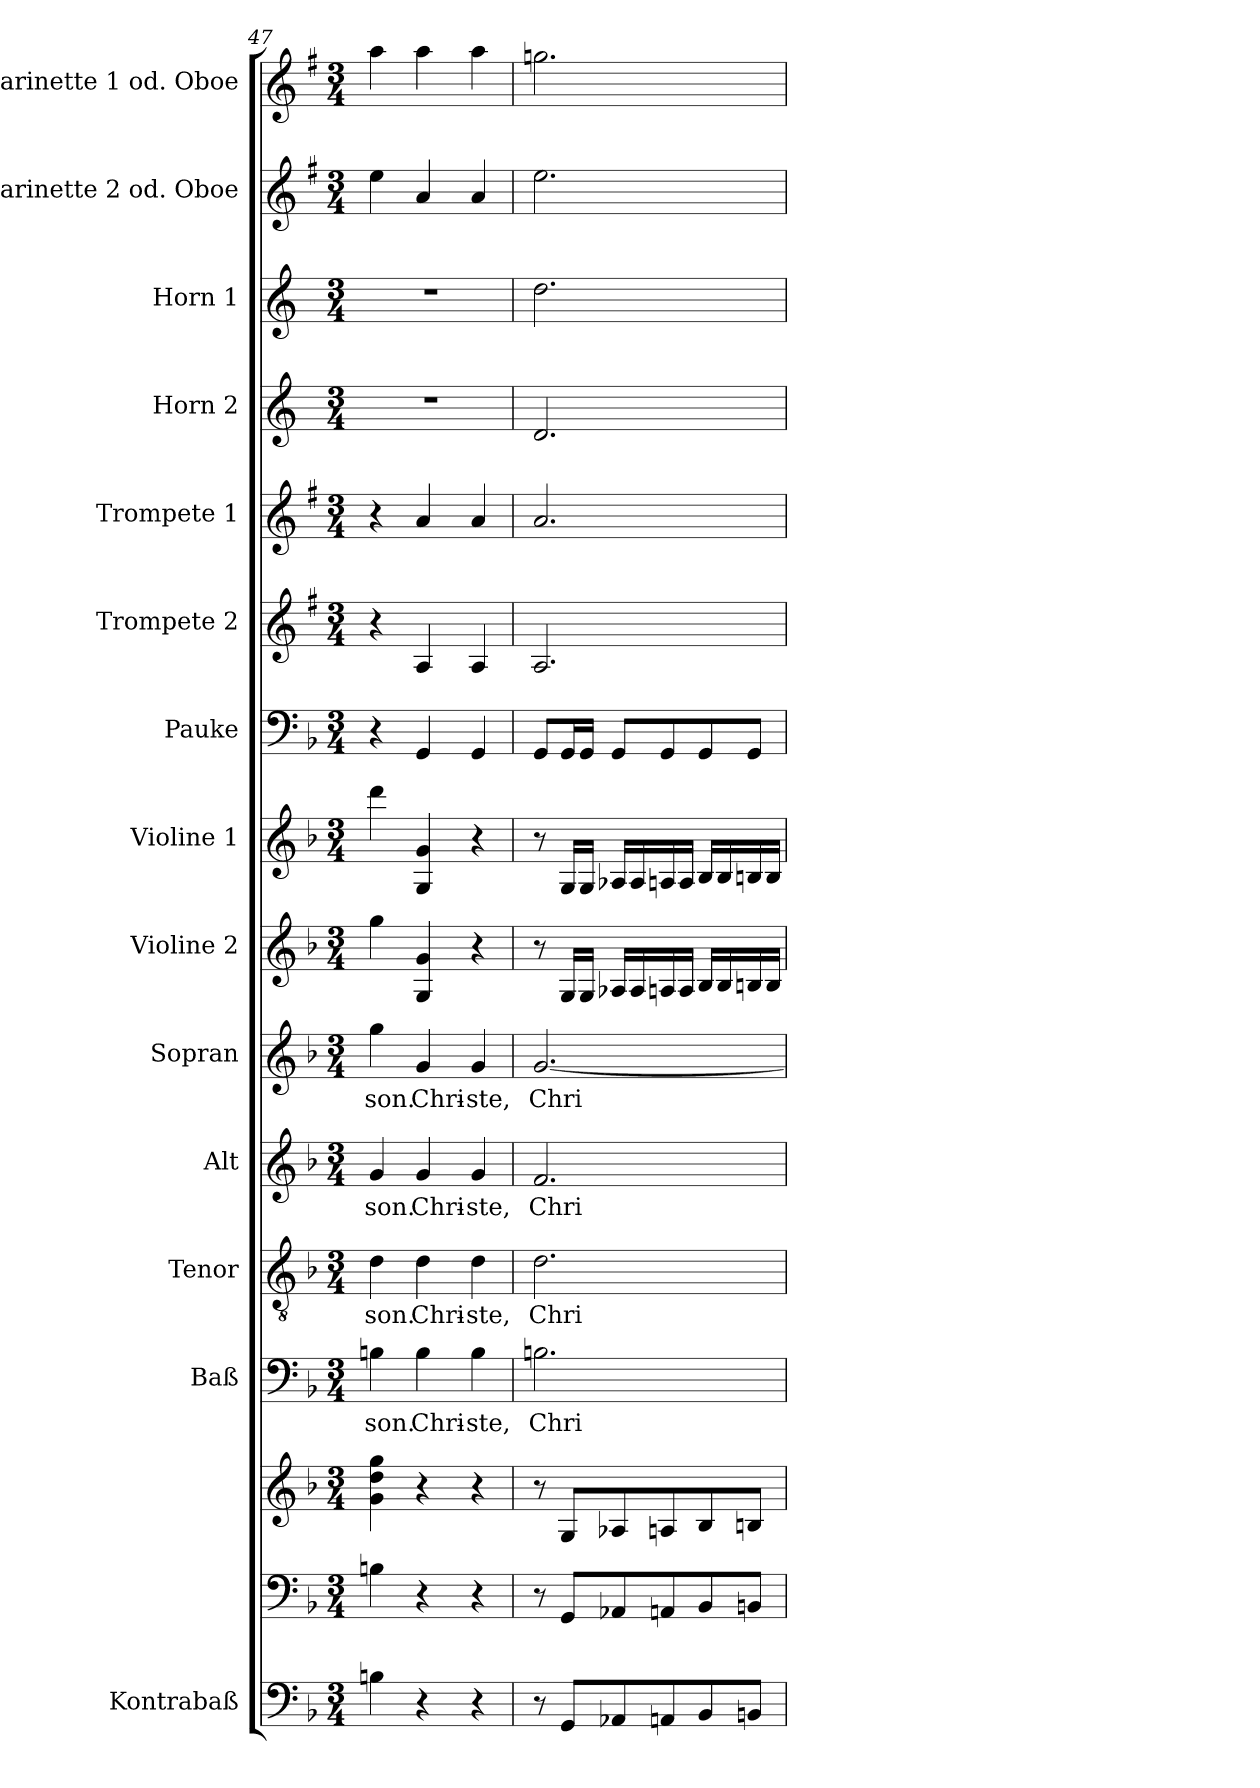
**kern	**kern	**kern	**kern	**text	**kern	**text	**kern	**text	**kern	**text	**kern	**kern	**kern	**kern	**kern	**kern	**kern	**kern	**kern
*part15	*part14	*part14	*part13	*part13	*part12	*part12	*part11	*part11	*part10	*part10	*part9	*part8	*part7	*part6	*part5	*part4	*part3	*part2	*part1
*staff16	*staff15	*staff14	*staff13	*staff13	*staff12	*staff12	*staff11	*staff11	*staff10	*staff10	*staff9	*staff8	*staff7	*staff6	*staff5	*staff4	*staff3	*staff2	*staff1
*I"Kontrabaß	*	*	*I"Baß	*	*I"Tenor	*	*I"Alt	*	*I"Sopran	*	*I"Violine 2	*I"Violine 1	*I"Pauke	*I"Trompete 2	*I"Trompete 1	*I"Horn 2	*I"Horn 1	*I"Klarinette 2 od. Oboe	*I"Klarinette 1 od. Oboe
*	*	*	*	*	*	*	*	*	*	*	*	*	*	*I'Tpt	*I'Tpt	*I'Hn	*I'Hn	*	*
*clefF4	*clefF4	*clefG2	*clefF4	*	*clefGv2	*	*clefG2	*	*clefG2	*	*clefG2	*clefG2	*clefF4	*clefG2	*clefG2	*clefG2	*clefG2	*clefG2	*clefG2
*ITrd7c12	*	*	*	*	*	*	*	*	*	*	*	*	*	*ITrd1c2	*ITrd1c2	*ITrd4c7	*ITrd4c7	*ITrd1c2	*ITrd1c2
*k[b-]	*k[b-]	*k[b-]	*k[b-]	*	*k[b-]	*	*k[b-]	*	*k[b-]	*	*k[b-]	*k[b-]	*k[b-]	*k[b-]	*k[b-]	*k[b-]	*k[b-]	*k[b-]	*k[b-]
*F:	*F:	*F:	*F:	*	*F:	*	*F:	*	*F:	*	*F:	*F:	*F:	*F:	*F:	*F:	*F:	*F:	*F:
*M3/4	*M3/4	*M3/4	*M3/4	*	*M3/4	*	*M3/4	*	*M3/4	*	*M3/4	*M3/4	*M3/4	*M3/4	*M3/4	*M3/4	*M3/4	*M3/4	*M3/4
=47	=47	=47	=47	=47	=47	=47	=47	=47	=47	=47	=47	=47	=47	=47	=47	=47	=47	=47	=47
!	!	!	!	!LO:LY:b	!	!LO:LY:b	!	!LO:LY:b	!	!LO:LY:b	!	!	!	!	!	!	!	!	!
4BBn\	4Bn\	4g\ 4dd\ 4gg\	4Bn\	-son.	4d\	-son.	4g/	-son.	4gg\	-son.	4gg\	4ddd\	4r	4r	4r	2.r	2.r	4dd\	4gg\
!	!	!	!	!LO:LY:b	!	!LO:LY:b	!	!LO:LY:b	!	!LO:LY:b	!	!	!	!	!	!	!	!	!
4r	4r	4r	4B\	Chri-	4d\	Chri-	4g/	Chri-	4g/	Chri-	4G/ 4g/	4G/ 4g/	4GG/	4G/	4g/	.	.	4g/	4gg\
!	!	!	!	!LO:LY:b	!	!LO:LY:b	!	!LO:LY:b	!	!LO:LY:b	!	!	!	!	!	!	!	!	!
4r	4r	4r	4B\	-ste,	4d\	-ste,	4g/	-ste,	4g/	-ste,	4r	4r	4GG/	4G/	4g/	.	.	4g/	4gg\
=48	=48	=48	=48	=48	=48	=48	=48	=48	=48	=48	=48	=48	=48	=48	=48	=48	=48	=48	=48
!	!	!	!	!LO:LY:b	!	!LO:LY:b	!	!LO:LY:b	!	!LO:LY:b	!	!	!	!	!	!	!	!	!
8r	8r	8r	2.Bn\	Chri-	2.d\	Chri-	2.f/	Chri-	[2.g/	Chri-	8r	8r	8GG/L	2.G/	2.g/	2.G/	2.g\	2.dd\	2.ffn\
8GGG/L	8GG/L	8G/L	.	.	.	.	.	.	.	.	16G/LL	16G/LL	16GG/L	.	.	.	.	.	.
.	.	.	.	.	.	.	.	.	.	.	16G/JJ	16G/JJ	16GG/JJ	.	.	.	.	.	.
8AAA-X/	8AA-X/	8A-X/	.	.	.	.	.	.	.	.	16A-X/LL	16A-X/LL	8GG/L	.	.	.	.	.	.
.	.	.	.	.	.	.	.	.	.	.	16A-/	16A-/	.	.	.	.	.	.	.
8AAAn/	8AAn/	8An/	.	.	.	.	.	.	.	.	16An/	16An/	8GG/	.	.	.	.	.	.
.	.	.	.	.	.	.	.	.	.	.	16A/JJ	16A/JJ	.	.	.	.	.	.	.
8BBB-/	8BB-/	8B-/	.	.	.	.	.	.	.	.	16B-/LL	16B-/LL	8GG/	.	.	.	.	.	.
.	.	.	.	.	.	.	.	.	.	.	16B-/	16B-/	.	.	.	.	.	.	.
8BBBn/J	8BBn/J	8Bn/J	.	.	.	.	.	.	.	.	16Bn/	16Bn/	8GG/J	.	.	.	.	.	.
.	.	.	.	.	.	.	.	.	.	.	16B/JJ	16B/JJ	.	.	.	.	.	.	.
=	=	=	=	=	=	=	=	=	=	=	=	=	=	=	=	=	=	=	=
*-	*-	*-	*-	*-	*-	*-	*-	*-	*-	*-	*-	*-	*-	*-	*-	*-	*-	*-	*-
